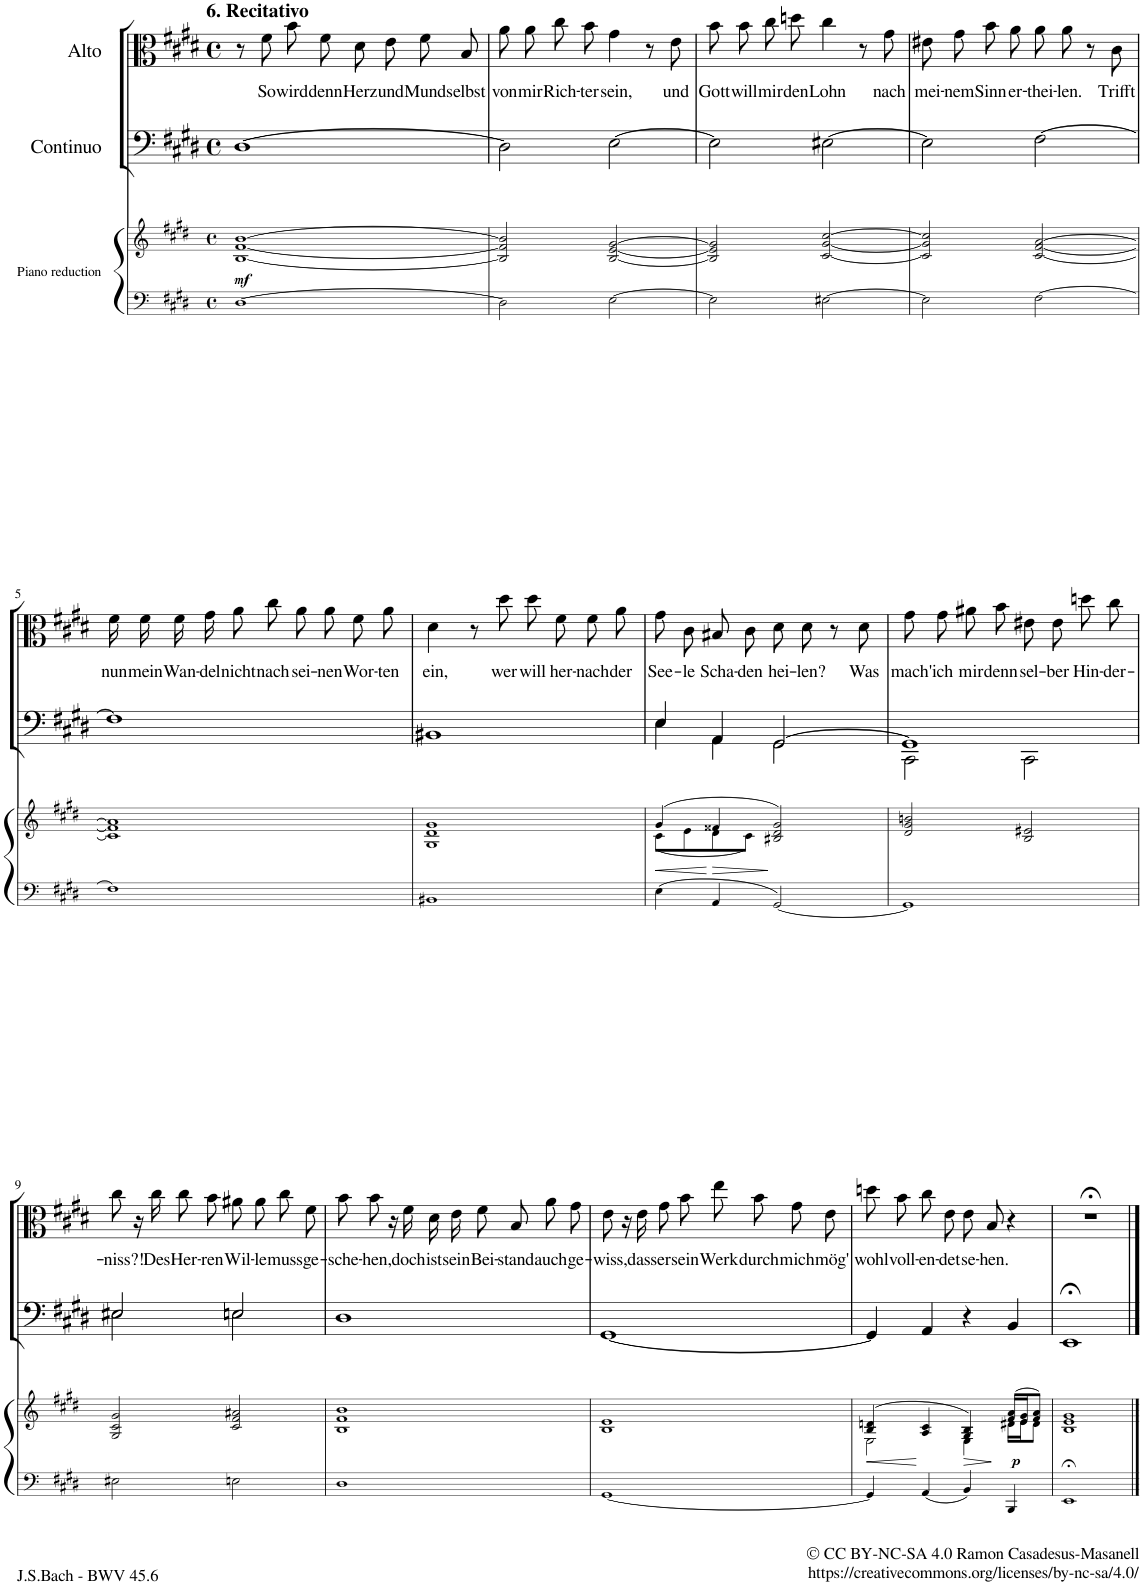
**kern	**kern	**dynam	**kern	**kern	**text
*part3	*part3	*part3	*part2	*part1	*part1
*staff4	*staff3	*staff3/4	*staff2	*staff1	*staff1
*I"Piano reduction	*	*	*I"Continuo	*I"Alto	*
*I'Pno	*	*	*	*	*
*stria5	*stria5	*	*	*	*
*clefF4	*clefG2	*	*clefF4	*clefC3	*
*k[f#c#g#d#]	*k[f#c#g#d#]	*	*k[f#c#g#d#]	*k[f#c#g#d#]	*
*M4/4	*M4/4	*	*M4/4	*M4/4	*
*met(c)	*met(c)	*	*met(c)	*met(c)	*
=1	=1	=1	=1	=1	=1
!	!	!	!	!LO:TX:a:B:t=6. Recitativo	!
!	!	!LO:DY:b	!	!	!
[1D#	[1B [1f# [1b	mf	[1D#	8r	.
!	!	!	!	!	!LO:LY:b
.	.	.	.	8f#\	So
!	!	!	!	!	!LO:LY:b
.	.	.	.	8b\L	wird
!	!	!	!	!	!LO:LY:b
.	.	.	.	8f#\J	denn
!	!	!	!	!	!LO:LY:b
.	.	.	.	8d#\L	Herz
!	!	!	!	!	!LO:LY:b
.	.	.	.	8e\J	und
!	!	!	!	!	!LO:LY:b
.	.	.	.	8f#\L	Mund
!	!	!	!	!	!LO:LY:b
.	.	.	.	8B\J	selbst
=2	=2	=2	=2	=2	=2
!	!	!	!	!	!LO:LY:b
2D#\]	2B/] 2f#/] 2b/]	.	2D#\]	8a\L	von
!	!	!	!	!	!LO:LY:b
.	.	.	.	8a\J	mir
!	!	!	!	!	!LO:LY:b
.	.	.	.	8cc#\L	Rich-
!	!	!	!	!	!LO:LY:b
.	.	.	.	8b\J	-ter
!	!	!	!	!	!LO:LY:b
[2E\	[2B/ [2e/ [2g#/	.	[2E\	4g#\	sein,
.	.	.	.	8r	.
!	!	!	!	!	!LO:LY:b
.	.	.	.	8e\	und
=3	=3	=3	=3	=3	=3
!	!	!	!	!	!LO:LY:b
2E\]	2B/] 2e/] 2g#/]	.	2E\]	8b\L	Gott
!	!	!	!	!	!LO:LY:b
.	.	.	.	8b\J	will
!	!	!	!	!	!LO:LY:b
.	.	.	.	8cc#\L	mir
!	!	!	!	!	!LO:LY:b
.	.	.	.	8ddn\J	den
!	!	!	!	!	!LO:LY:b
[2E#X\	[2c#/ [2g#/ [2cc#/	.	[2E#X\	4cc#\	Lohn
.	.	.	.	8r	.
!	!	!	!	!	!LO:LY:b
.	.	.	.	8g#\	nach
=4	=4	=4	=4	=4	=4
!	!	!	!	!	!LO:LY:b
2E#\]	2c#/] 2g#/] 2cc#/]	.	2E#\]	8e#X\L	mei-
!	!	!	!	!	!LO:LY:b
.	.	.	.	8g#\J	nem
!	!	!	!	!	!LO:LY:b
.	.	.	.	8b\L	Sinn
!	!	!	!	!	!LO:LY:b
.	.	.	.	8a\J	er-
!	!	!	!	!	!LO:LY:b
[2F#\	[2c#/ [2f#/ [2a/	.	[2F#\	8a\L	thei-
!	!	!	!	!	!LO:LY:b
.	.	.	.	8a\J	len.
.	.	.	.	8r	.
!	!	!	!	!	!LO:LY:b
.	.	.	.	8c#\	Trifft
!!LO:LB:g=z
=5	=5	=5	=5	=5	=5
!	!	!	!	!	!LO:LY:b
1F#]	1c#] 1f#] 1a]	.	1F#]	16f#\LL	nun
!	!	!	!	!	!LO:LY:b
.	.	.	.	16f#\J	mein
!	!	!	!	!	!LO:LY:b
.	.	.	.	16f#\L	Wan-
!	!	!	!	!	!LO:LY:b
.	.	.	.	16g#\JJ	del
!	!	!	!	!	!LO:LY:b
.	.	.	.	8a\L	nicht
!	!	!	!	!	!LO:LY:b
.	.	.	.	8cc#\J	nach
!	!	!	!	!	!LO:LY:b
.	.	.	.	8a\L	sei-
!	!	!	!	!	!LO:LY:b
.	.	.	.	8a\J	nen
!	!	!	!	!	!LO:LY:b
.	.	.	.	8f#\L	Wor-
!	!	!	!	!	!LO:LY:b
.	.	.	.	8a\J	ten
=6	=6	=6	=6	=6	=6
!	!	!	!	!	!LO:LY:b
1BB#X	1G# 1d# 1g#	.	1BB#X	4d#\	ein,
.	.	.	.	8r	.
!	!	!	!	!	!LO:LY:b
.	.	.	.	8dd#\	wer
!	!	!	!	!	!LO:LY:b
.	.	.	.	8dd#\L	will
!	!	!	!	!	!LO:LY:b
.	.	.	.	8f#\J	her-
!	!	!	!	!	!LO:LY:b
.	.	.	.	8f#\L	nach
!	!	!	!	!	!LO:LY:b
.	.	.	.	8a\J	der
=7	=7	=7	=7	=7	=7
!	!	!LO:HP:b	!	!	!LO:LY:b
*	*^	*	*^	*	*
4E\	(4g#/	(8c#\L	<	4E/	4E\	8g#\L	See-
!	!	!	!	!	!	!	!LO:LY:b
.	.	8e\	.	.	.	8c#\J	-le
!	!	!	!LO:HP:n=1:b	!	!	!	!LO:LY:b
4AA/	4f##X/	8d#\	[ >	4AA/	4AA\	8B#X/L	Scha-
!	!	!	!	!	!	!	!LO:LY:b
.	.	8c#\J)	.	.	.	8c#/J	-den
!	!	!	!	!	!	!	!LO:LY:b
[2GG#/	2B#X/ 2d#/ 2g#/)	2ryy	]	[2GG#/	2GG#\	8d#\L	hei-
!	!	!	!	!	!	!	!LO:LY:b
.	.	.	.	.	.	8d#\J	-len?
.	.	.	.	.	.	8r	.
!	!	!	!	!	!	!	!LO:LY:b
.	.	.	.	.	.	8d#\	Was
*	*v	*v	*	*	*	*	*
=8	=8	=8	=8	=8	=8	=8
!	!	!	!	!	!	!LO:LY:b
1GG#]	2d#/ 2g#/ 2bn/	.	1GG#]	2CC#\	8g#\L	mach'
!	!	!	!	!	!	!LO:LY:b
.	.	.	.	.	8g#\J	ich
!	!	!	!	!	!	!LO:LY:b
.	.	.	.	.	8a#X\L	mir
!	!	!	!	!	!	!LO:LY:b
.	.	.	.	.	8b\J	denn
!	!	!	!	!	!	!LO:LY:b
.	2B/ 2e#X/	.	.	2CC#\	8e#X\L	sel-
!	!	!	!	!	!	!LO:LY:b
.	.	.	.	.	8e#\J	ber
!	!	!	!	!	!	!LO:LY:b
.	.	.	.	.	8ddn\L	Hin-
!	!	!	!	!	!	!LO:LY:b
.	.	.	.	.	8cc#\J	der-
!!LO:LB:g=z
=9	=9	=9	=9	=9	=9	=9
!	!	!	!	!	!	!LO:LY:b
2E#X\	2G#/ 2c#/ 2g#/	.	2E#X/	2E#\	8cc#\	niss?!
.	.	.	.	.	16r	.
!	!	!	!	!	!	!LO:LY:b
.	.	.	.	.	16cc#\	Des
!	!	!	!	!	!	!LO:LY:b
.	.	.	.	.	8cc#\L	Her-
!	!	!	!	!	!	!LO:LY:b
.	.	.	.	.	8b\J	ren
!	!	!	!	!	!	!LO:LY:b
2En\	2c#/ 2f#/ 2a#X/	.	2En/	2E\	8a#X\L	Wil-
!	!	!	!	!	!	!LO:LY:b
.	.	.	.	.	8a#\J	le
!	!	!	!	!	!	!LO:LY:b
.	.	.	.	.	8cc#\L	muss
!	!	!	!	!	!	!LO:LY:b
.	.	.	.	.	8f#\J	ge-
*	*	*	*v	*v	*	*
=10	=10	=10	=10	=10	=10
!	!	!	!	!	!LO:LY:b
1D#	1B 1f# 1b	.	1D#	8b\L	sche-
!	!	!	!	!	!LO:LY:b
.	.	.	.	8b\J	hen,
.	.	.	.	16r	.
!	!	!	!	!	!LO:LY:b
.	.	.	.	16f#\LL	doch
!	!	!	!	!	!LO:LY:b
.	.	.	.	16d#\	ist
!	!	!	!	!	!LO:LY:b
.	.	.	.	16e\JJ	sein
!	!	!	!	!	!LO:LY:b
.	.	.	.	8f#\L	Bei-
!	!	!	!	!	!LO:LY:b
.	.	.	.	8B\J	stand
!	!	!	!	!	!LO:LY:b
.	.	.	.	8a\L	auch
!	!	!	!	!	!LO:LY:b
.	.	.	.	8g#\J	ge-
=11	=11	=11	=11	=11	=11
!	!	!	!	!	!LO:LY:b
[1GG#	1B 1e	.	[1GG#	8e\	wiss,
.	.	.	.	16r	.
!	!	!	!	!	!LO:LY:b
.	.	.	.	16e\	dass
!	!	!	!	!	!LO:LY:b
.	.	.	.	8g#\L	er
!	!	!	!	!	!LO:LY:b
.	.	.	.	8b\J	sein
!	!	!	!	!	!LO:LY:b
.	.	.	.	8ee\L	Werk
!	!	!	!	!	!LO:LY:b
.	.	.	.	8b\J	durch
!	!	!	!	!	!LO:LY:b
.	.	.	.	8g#\L	mich
!	!	!	!	!	!LO:LY:b
.	.	.	.	8e\J	mög'
=12	=12	=12	=12	=12	=12
!	!	!LO:HP:b	!	!	!LO:LY:b
*	*^	*	*	*	*
4GG#/]	(4B/ 4dn/	2E\	<	4GG#/]	8ddn\L	wohl
!	!	!	!	!	!	!LO:LY:b
.	.	.	.	.	8b\J	voll-
!	!	!	!	!	!	!LO:LY:b
4AA/	4A/ 4c#/	.	[	4AA/	8cc#\L	en-
!	!	!	!	!	!	!LO:LY:b
.	.	.	.	.	8e\J	det
!	!	!	!LO:HP:b	!	!	!LO:LY:b
4BB/	4G#/ 4B/)	4E\	>	4r	8e\L	se-
!	!	!	!	!	!	!LO:LY:b
.	.	.	.	.	8B\J	hen.
!	!	!	!LO:DY:n=1:b	!	!	!
4BBB/	(16f#/ 16a/LL	16d#X\LL	] p	4BB/	4r	.
.	16e/ 16g#/J	16e\J	.	.	.	.
.	8f#/ 8a/J)	8d#\J	.	.	.	.
*	*v	*v	*	*	*	*
=13	=13	=13	=13	=13	=13
1EE;<	1B 1e 1g#	.	1EE;<	1r;<	.
==	==	==	==	==	==
*-	*-	*-	*-	*-	*-
